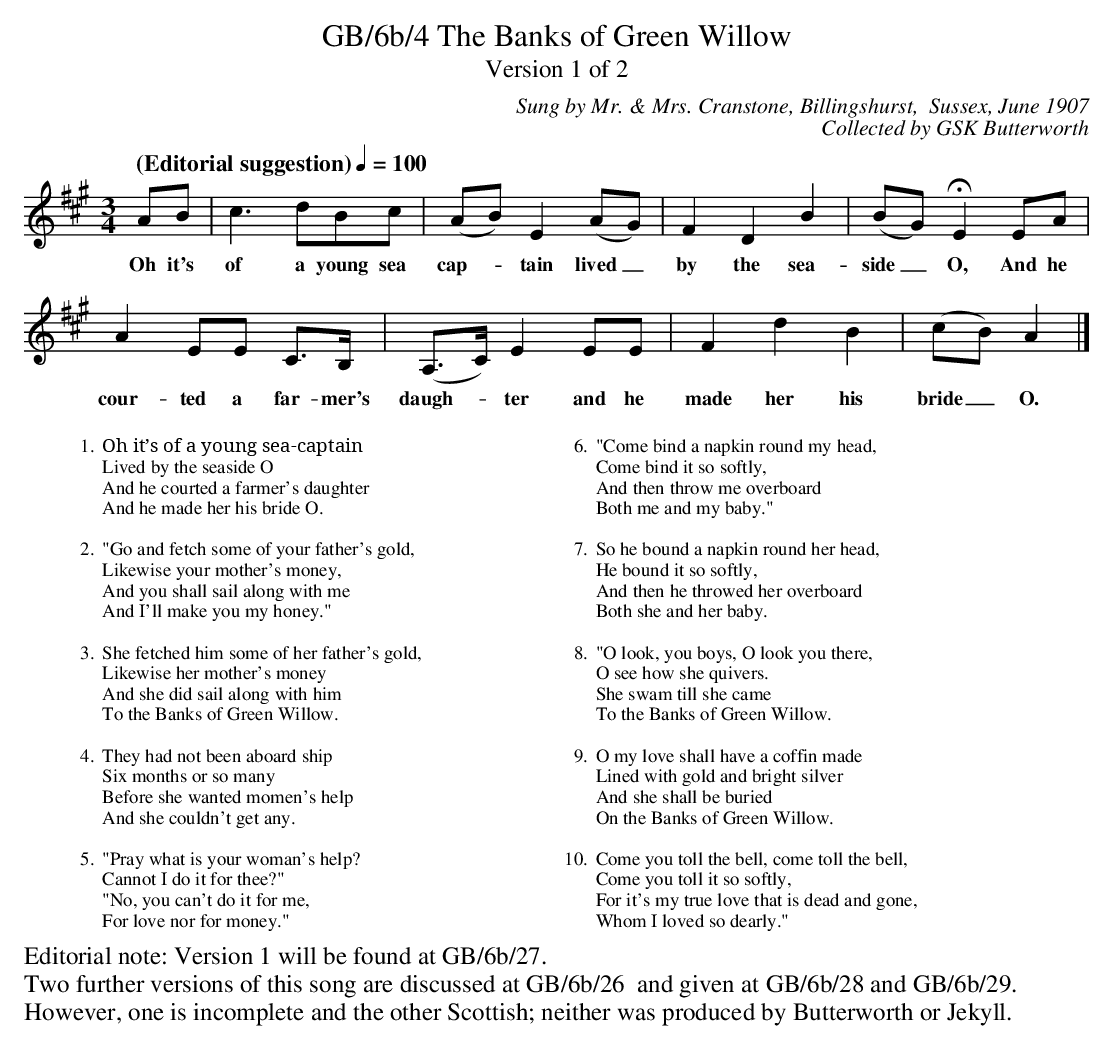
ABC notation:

X:1
T:GB/6b/4 The Banks of Green Willow
T:Version 1 of 2
C:Sung by Mr. & Mrs. Cranstone, Billingshurst,  Sussex, June 1907
C:Collected by GSK Butterworth
L:1/8
M:3/4
Q:"(Editorial suggestion)" 1/4=100
K:A
AB | c3 dBc | (AB) E2 (AG) | F2 D2 B2 | (BG) HE2 EA|
w: Oh it's of a young sea cap-*tain lived_ by the sea-side_ O, And he
A2 EE C>B, | (A,>C) E2 EE | F2 d2 B2 | (cB) A2 |]
w: cour-ted a far-mer's daugh-*ter and he made her his bride_ O.
W:
W: 1. Oh it’s of a young sea-captain
W: Lived by the seaside O
W: And he courted a farmer's daughter
W: And he made her his bride O.
W:
W: 2. "Go and fetch some of your father's gold,
W: Likewise your mother's money,
W: And you shall sail along with me
W: And I'll make you my honey."
W:
W: 3. She fetched him some of her father's gold,
W: Likewise her mother's money
W: And she did sail along with him
W: To the Banks of Green Willow.
W:
W: 4. They had not been aboard ship
W: Six months or so many
W: Before she wanted momen's help
W: And she couldn't get any.
W:
W: 5. "Pray what is your woman's help?
W: Cannot I do it for thee?"
W: "No, you can't do it for me,
W: For love nor for money."
W:
W:
W: 6. "Come bind a napkin round my head,
W: Come bind it so softly,
W: And then throw me overboard
W: Both me and my baby."
W:
W: 7. So he bound a napkin round her head,
W: He bound it so softly,
W: And then he throwed her overboard
W: Both she and her baby.
W:
W: 8. "O look, you boys, O look you there,
W: O see how she quivers.
W: She swam till she came
W: To the Banks of Green Willow.
W:
W: 9. O my love shall have a coffin made
W: Lined with gold and bright silver
W: And she shall be buried
W: On the Banks of Green Willow.
W:
W: 10. Come you toll the bell, come toll the bell,
W: Come you toll it so softly,
W: For it's my true love that is dead and gone,
W: Whom I loved so dearly."
